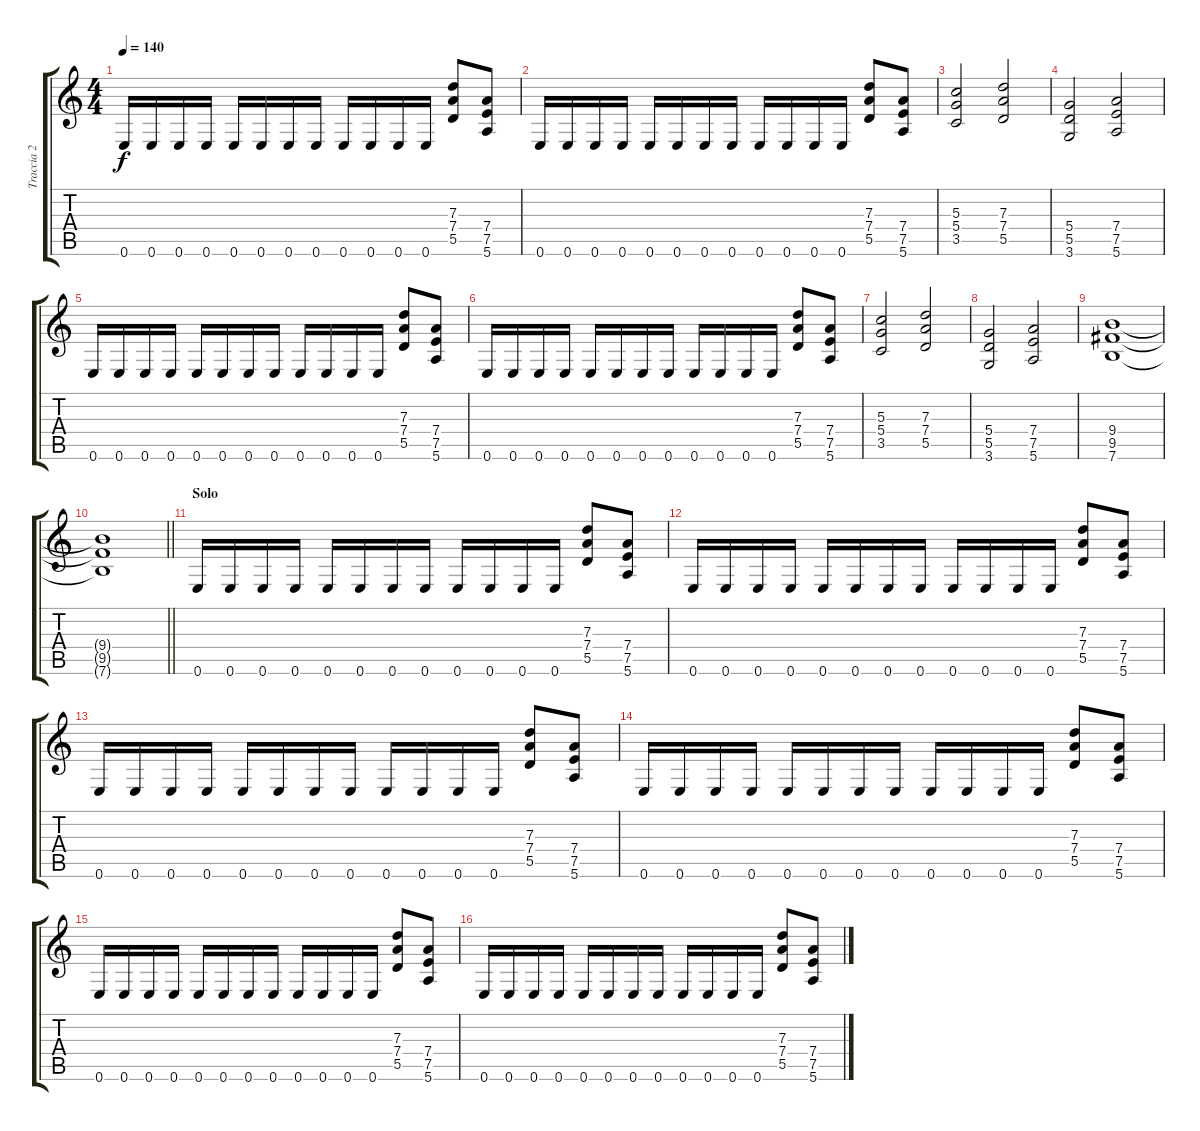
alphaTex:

\track ("Traccia 2" "Traccia 2") {instrument distortionguitar}
\staff {score tabs}
\tuning (E4 B3 G3 D3 A2 E2) {hide}
\ts (4 4)
\tempo 140
\clef g2
\ks c
0.6.16{dy f} 0.6.16 0.6.16 0.6.16 0.6.16 0.6.16 0.6.16 0.6.16 0.6.16 0.6.16 0.6.16 0.6.16 (7.3 7.4 5.5).8 (7.4 7.5 5.6).8 |
0.6.16 0.6.16 0.6.16 0.6.16 0.6.16 0.6.16 0.6.16 0.6.16 0.6.16 0.6.16 0.6.16 0.6.16 (7.3 7.4 5.5).8 (7.4 7.5 5.6).8 |
(5.3 5.4 3.5).2 (7.3 7.4 5.5).2 |
(5.4 5.5 3.6).2 (7.4 7.5 5.6).2 |
0.6.16 0.6.16 0.6.16 0.6.16 0.6.16 0.6.16 0.6.16 0.6.16 0.6.16 0.6.16 0.6.16 0.6.16 (7.3 7.4 5.5).8 (7.4 7.5 5.6).8 |
0.6.16 0.6.16 0.6.16 0.6.16 0.6.16 0.6.16 0.6.16 0.6.16 0.6.16 0.6.16 0.6.16 0.6.16 (7.3 7.4 5.5).8 (7.4 7.5 5.6).8 |
(5.3 5.4 3.5).2 (7.3 7.4 5.5).2 |
(5.4 5.5 3.6).2 (7.4 7.5 5.6).2 |
(9.4 9.5 7.6).1 |
\barLineRight lightlight
(9.4{t} 9.5{t} 7.6{t}).1 |
\section ("" "Solo")
0.6.16 0.6.16 0.6.16 0.6.16 0.6.16 0.6.16 0.6.16 0.6.16 0.6.16 0.6.16 0.6.16 0.6.16 (7.3 7.4 5.5).8 (7.4 7.5 5.6).8 |
0.6.16 0.6.16 0.6.16 0.6.16 0.6.16 0.6.16 0.6.16 0.6.16 0.6.16 0.6.16 0.6.16 0.6.16 (7.3 7.4 5.5).8 (7.4 7.5 5.6).8 |
0.6.16 0.6.16 0.6.16 0.6.16 0.6.16 0.6.16 0.6.16 0.6.16 0.6.16 0.6.16 0.6.16 0.6.16 (7.3 7.4 5.5).8 (7.4 7.5 5.6).8 |
0.6.16 0.6.16 0.6.16 0.6.16 0.6.16 0.6.16 0.6.16 0.6.16 0.6.16 0.6.16 0.6.16 0.6.16 (7.3 7.4 5.5).8 (7.4 7.5 5.6).8 |
0.6.16 0.6.16 0.6.16 0.6.16 0.6.16 0.6.16 0.6.16 0.6.16 0.6.16 0.6.16 0.6.16 0.6.16 (7.3 7.4 5.5).8 (7.4 7.5 5.6).8 |
0.6.16 0.6.16 0.6.16 0.6.16 0.6.16 0.6.16 0.6.16 0.6.16 0.6.16 0.6.16 0.6.16 0.6.16 (7.3 7.4 5.5).8 (7.4 7.5 5.6).8
